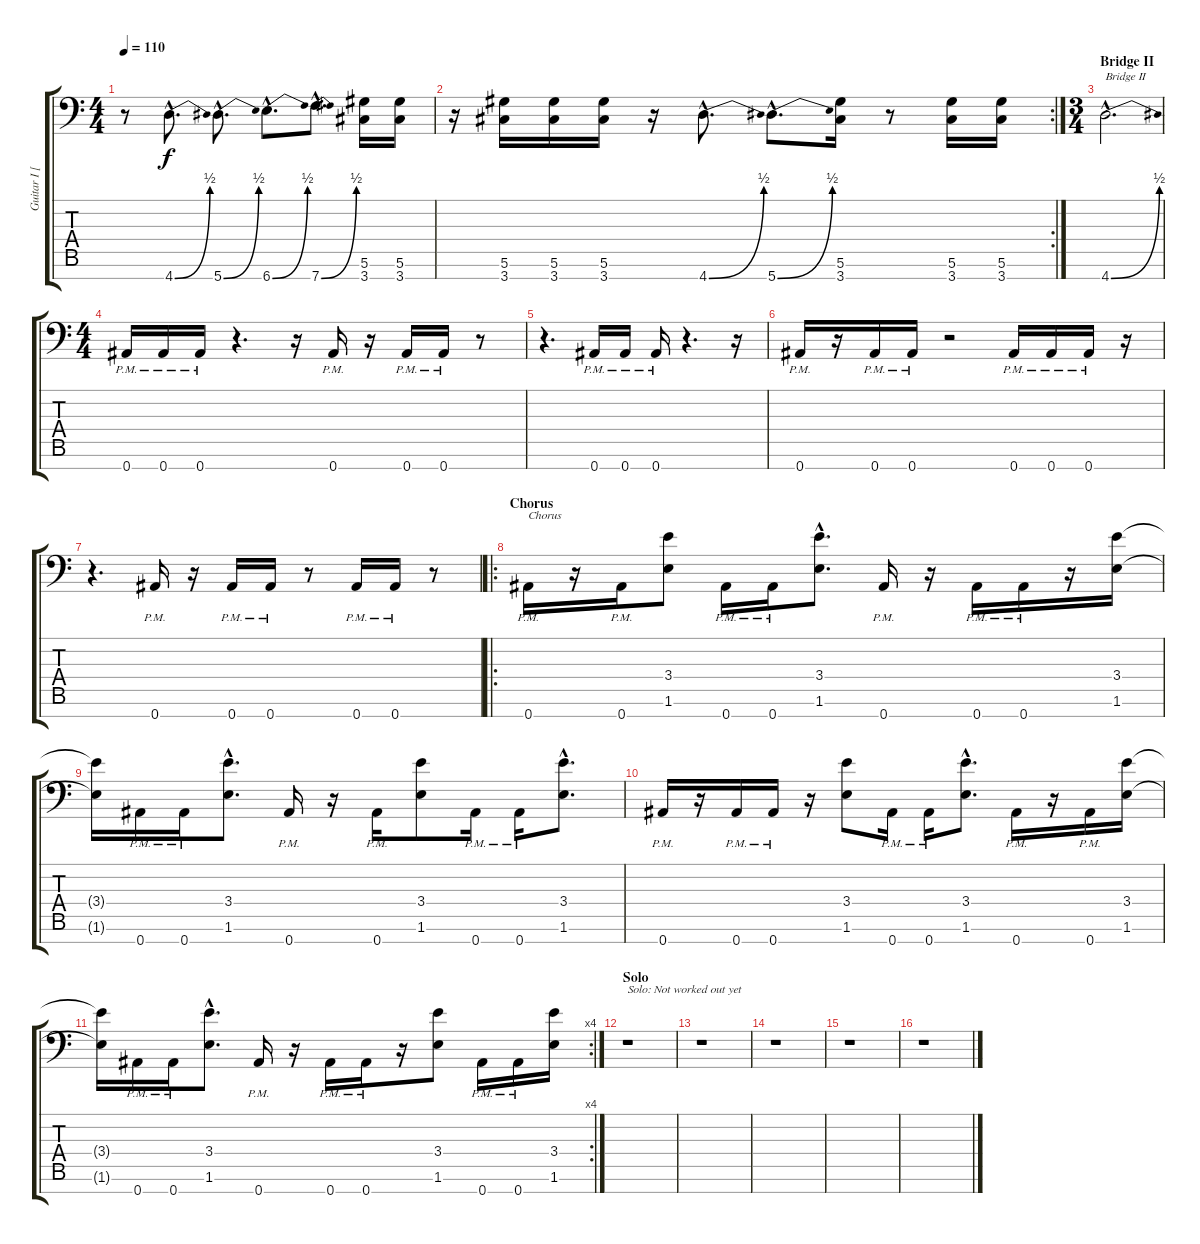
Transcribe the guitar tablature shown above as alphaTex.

\track ("Guitar I [Fredrik Thordendal]" "Guitar I [") {instrument distortionguitar}
\staff {score tabs}
\tuning (Eb4 Bb3 Gb3 Db3 Ab2 Eb2 Bb1) {hide}
\ts (4 4)
\tempo 110
\clef f4
\ks c
r.8{dy f} 4.7{be (bend 0 0 60 2) hac}.8{d} 5.7{be (bend 0 0 60 2) hac}.8{d} 6.7{be (bend 0 0 60 2) hac}.8{d} 7.7{be (bend 0 0 60 2) hac}.8{d} (5.6 3.7).16 (5.6 3.7).16 |
\rc 2
r.16 (5.6 3.7).16 (5.6 3.7).16 (5.6 3.7).16 r.16 4.7{be (bend 0 0 60 2) hac}.8{d} 5.7{be (bend 0 0 60 2) hac}.8{d} (5.6 3.7).16 r.8 (5.6 3.7).16 (5.6 3.7).16 |
\ts (3 4)
\section ("" "Bridge II")
4.7{be (bend 0 0 60 2) hac}.2{d txt "Bridge II"} |
\ts (4 4)
0.7{pm}.16 0.7{pm}.16 0.7{pm}.16 r.4{d} r.16 0.7{pm}.16 r.16 0.7{pm}.16 0.7{pm}.16 r.8 |
r.4{d} 0.7{pm}.16 0.7{pm}.16 0.7{pm}.16 r.4{d} r.16 |
0.7{pm}.16 r.16 0.7{pm}.16 0.7{pm}.16 r.2 0.7{pm}.16 0.7{pm}.16 0.7{pm}.16 r.16 |
r.4{d} 0.7{pm}.16 r.16 0.7{pm}.16 0.7{pm}.16 r.8 0.7{pm}.16 0.7{pm}.16 r.8 |
\ro
\section ("" "Chorus")
0.7{pm}.16{txt "Chorus"} r.16 0.7{pm}.16 (3.4 1.6).8 0.7{pm}.16 0.7{pm}.16 (3.4{hac} 1.6{hac}).8{d} 0.7{pm}.16 r.16 0.7{pm}.16 0.7{pm}.16 r.16 (3.4 1.6).16 |
(3.4{t} 1.6{t}).16 0.7{pm}.16 0.7{pm}.16 (3.4{hac} 1.6{hac}).8{d} 0.7{pm}.16 r.16 0.7{pm}.16 (3.4 1.6).8 0.7{pm}.16 0.7{pm}.16 (3.4{hac} 1.6{hac}).8{d} |
0.7{pm}.16 r.16 0.7{pm}.16 0.7{pm}.16 r.16 (3.4 1.6).8 0.7{pm}.16 0.7{pm}.16 (3.4{hac} 1.6{hac}).8{d} 0.7{pm}.16 r.16 0.7{pm}.16 (3.4 1.6).16 |
\rc 4
(3.4{t} 1.6{t}).16 0.7{pm}.16 0.7{pm}.16 (3.4{hac} 1.6{hac}).8{d} 0.7{pm}.16 r.16 0.7{pm}.16 0.7{pm}.16 r.16 (3.4 1.6).8 0.7{pm}.16 0.7{pm}.16 (3.4 1.6).16 |
\section ("" "Solo")
r.1{txt "Solo: Not worked out yet"} |
r.1 |
r.1 |
r.1 |
r.1
